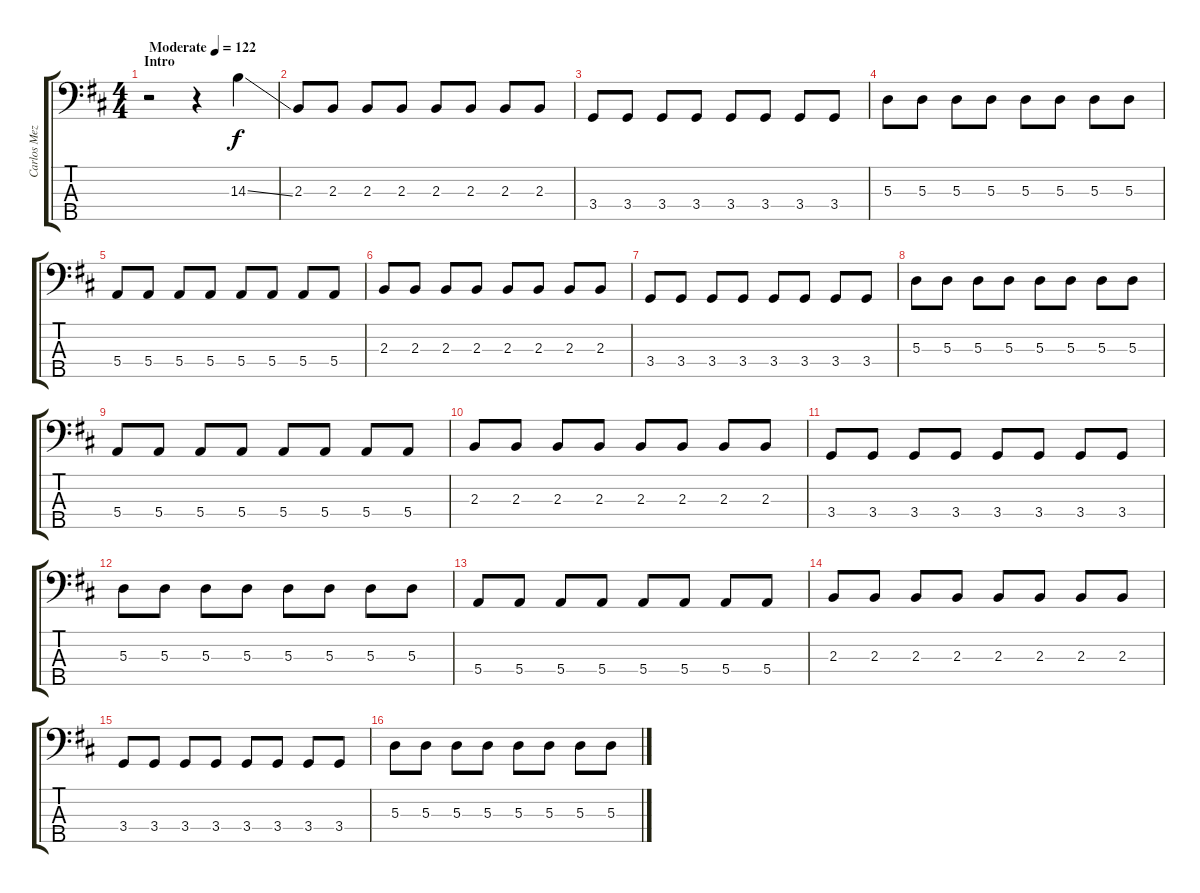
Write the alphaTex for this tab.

\track ("Carlos Meza" "Carlos Mez") {instrument electricbassfinger}
\staff {score tabs}
\tuning (G2 D2 A1 E1 B0) {hide}
\ts (4 4)
\section ("" "Intro")
\tempo (122 "Moderate")
\clef f4
\ks d
r.2{dy f instrument electricbassfinger} r.4 14.3{ss}.4 |
2.3.8 2.3.8 2.3.8 2.3.8 2.3.8 2.3.8 2.3.8 2.3.8 |
3.4.8 3.4.8 3.4.8 3.4.8 3.4.8 3.4.8 3.4.8 3.4.8 |
5.3.8 5.3.8 5.3.8 5.3.8 5.3.8 5.3.8 5.3.8 5.3.8 |
5.4.8 5.4.8 5.4.8 5.4.8 5.4.8 5.4.8 5.4.8 5.4.8 |
2.3.8 2.3.8 2.3.8 2.3.8 2.3.8 2.3.8 2.3.8 2.3.8 |
3.4.8 3.4.8 3.4.8 3.4.8 3.4.8 3.4.8 3.4.8 3.4.8 |
5.3.8 5.3.8 5.3.8 5.3.8 5.3.8 5.3.8 5.3.8 5.3.8 |
5.4.8 5.4.8 5.4.8 5.4.8 5.4.8 5.4.8 5.4.8 5.4.8 |
2.3.8 2.3.8 2.3.8 2.3.8 2.3.8 2.3.8 2.3.8 2.3.8 |
3.4.8 3.4.8 3.4.8 3.4.8 3.4.8 3.4.8 3.4.8 3.4.8 |
5.3.8 5.3.8 5.3.8 5.3.8 5.3.8 5.3.8 5.3.8 5.3.8 |
5.4.8 5.4.8 5.4.8 5.4.8 5.4.8 5.4.8 5.4.8 5.4.8 |
2.3.8 2.3.8 2.3.8 2.3.8 2.3.8 2.3.8 2.3.8 2.3.8 |
3.4.8 3.4.8 3.4.8 3.4.8 3.4.8 3.4.8 3.4.8 3.4.8 |
5.3.8 5.3.8 5.3.8 5.3.8 5.3.8 5.3.8 5.3.8 5.3.8
